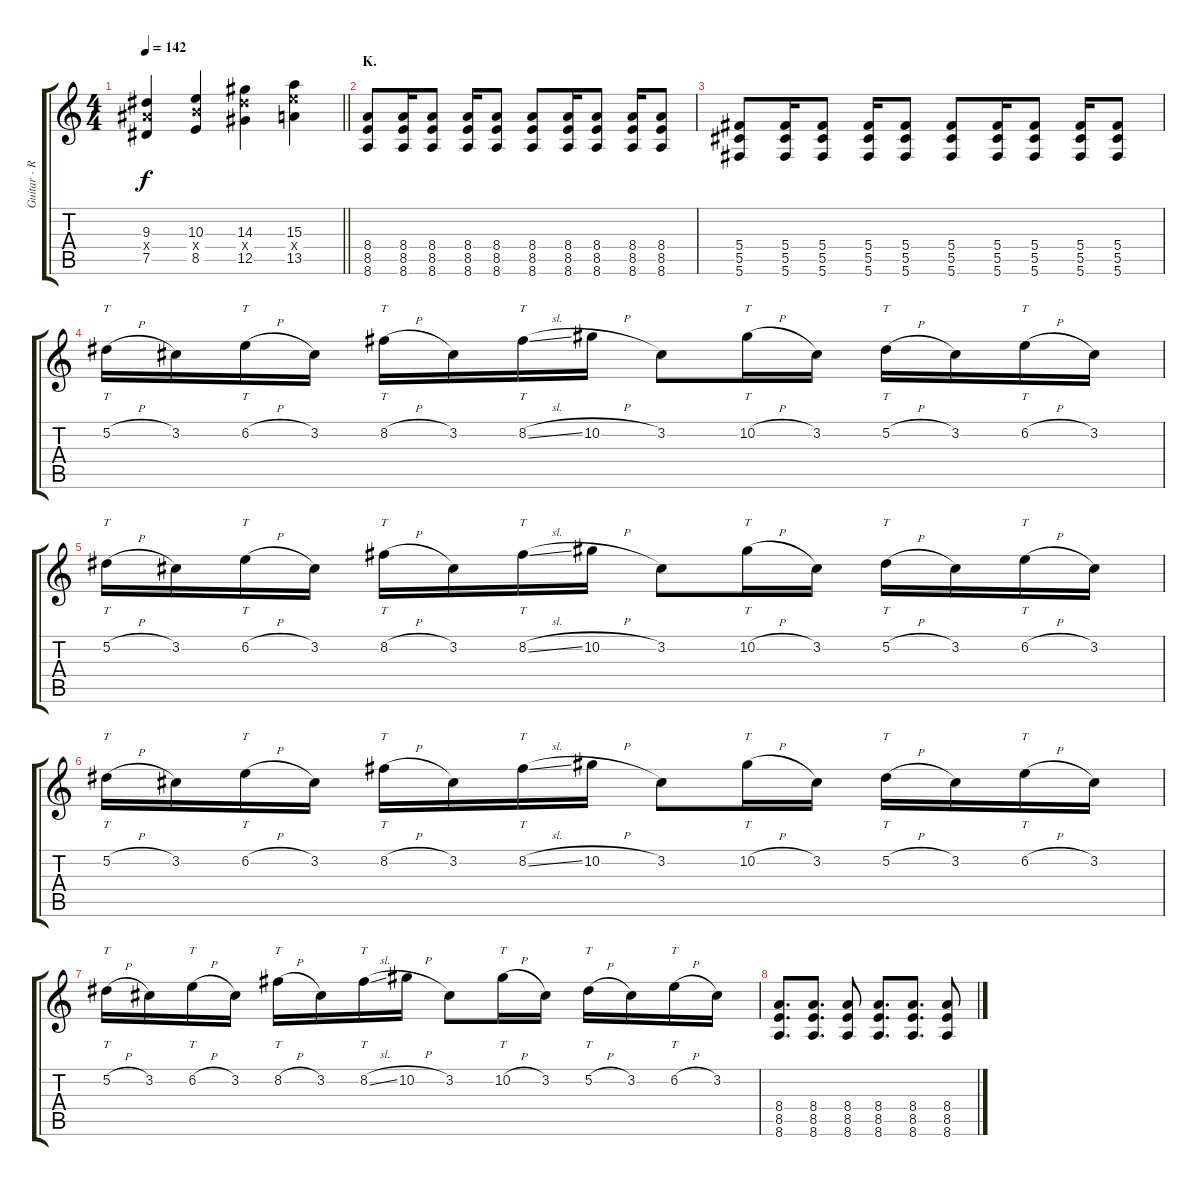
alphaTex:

\track ("Guitar - Right" "Guitar - R") {instrument distortionguitar}
\staff {score tabs}
\tuning (Eb4 Bb3 Gb3 Db3 Ab2 Db2) {hide}
\ts (4 4)
\tempo 142
\clef g2
\barLineRight lightlight
\ks c
(9.3 9.4{x} 7.5).4{dy f} (10.3 10.4{x} 8.5).4 (14.3 14.4{x} 12.5).4 (15.3 15.4{x} 13.5).4 |
\section ("" "K.")
(8.4 8.5 8.6).8 (8.4 8.5 8.6).16 (8.4 8.5 8.6).8 (8.4 8.5 8.6).16 (8.4 8.5 8.6).8 (8.4 8.5 8.6).8 (8.4 8.5 8.6).16 (8.4 8.5 8.6).8 (8.4 8.5 8.6).16 (8.4 8.5 8.6).8 |
(5.4 5.5 5.6).8 (5.4 5.5 5.6).16 (5.4 5.5 5.6).8 (5.4 5.5 5.6).16 (5.4 5.5 5.6).8 (5.4 5.5 5.6).8 (5.4 5.5 5.6).16 (5.4 5.5 5.6).8 (5.4 5.5 5.6).16 (5.4 5.5 5.6).8 |
5.2{h}.16{tt} 3.2.16 6.2{h}.16{tt} 3.2.16 8.2{h}.16{tt} 3.2.16 8.2{sl}.16{tt} 10.2{h}.16 3.2.8 10.2{h}.16{tt} 3.2.16 5.2{h}.16{tt} 3.2.16 6.2{h}.16{tt} 3.2.16 |
5.2{h}.16{tt} 3.2.16 6.2{h}.16{tt} 3.2.16 8.2{h}.16{tt} 3.2.16 8.2{sl}.16{tt} 10.2{h}.16 3.2.8 10.2{h}.16{tt} 3.2.16 5.2{h}.16{tt} 3.2.16 6.2{h}.16{tt} 3.2.16 |
5.2{h}.16{tt} 3.2.16 6.2{h}.16{tt} 3.2.16 8.2{h}.16{tt} 3.2.16 8.2{sl}.16{tt} 10.2{h}.16 3.2.8 10.2{h}.16{tt} 3.2.16 5.2{h}.16{tt} 3.2.16 6.2{h}.16{tt} 3.2.16 |
5.2{h}.16{tt} 3.2.16 6.2{h}.16{tt} 3.2.16 8.2{h}.16{tt} 3.2.16 8.2{sl}.16{tt} 10.2{h}.16 3.2.8 10.2{h}.16{tt} 3.2.16 5.2{h}.16{tt} 3.2.16 6.2{h}.16{tt} 3.2.16 |
(8.4 8.5 8.6).8{d} (8.4 8.5 8.6).8{d} (8.4 8.5 8.6).8 (8.4 8.5 8.6).8{d} (8.4 8.5 8.6).8{d} (8.4 8.5 8.6).8
